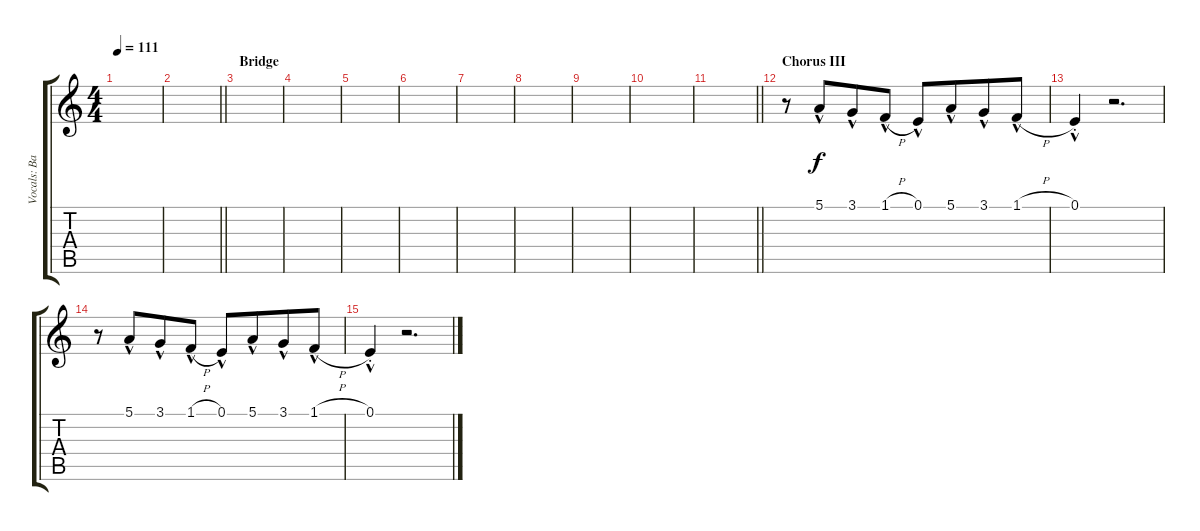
\track ("Vocals: Back" "Vocals: Ba") {instrument choiraahs}
\staff {score tabs}
\tuning (E4 B3 G3 D3 A2 E2) {hide}
\ts (4 4)
\tempo 111
\clef g2
\ks c
|
\barLineRight lightlight
|
\section ("" "Bridge")
|
|
|
|
|
|
|
|
\barLineRight lightlight
|
\section ("" "Chorus III")
r.8 5.1{hac}.8{beam merge} 3.1{hac}.8 1.1{h hac}.8 0.1{hac}.8 5.1{hac}.8{beam merge} 3.1{hac}.8 1.1{h hac}.8 |
0.1{hac st}.4 r.2{d} |
r.8 5.1{hac}.8{beam merge} 3.1{hac}.8 1.1{h hac}.8 0.1{hac}.8 5.1{hac}.8{beam merge} 3.1{hac}.8 1.1{h hac}.8 |
0.1{hac st}.4 r.2{d}
